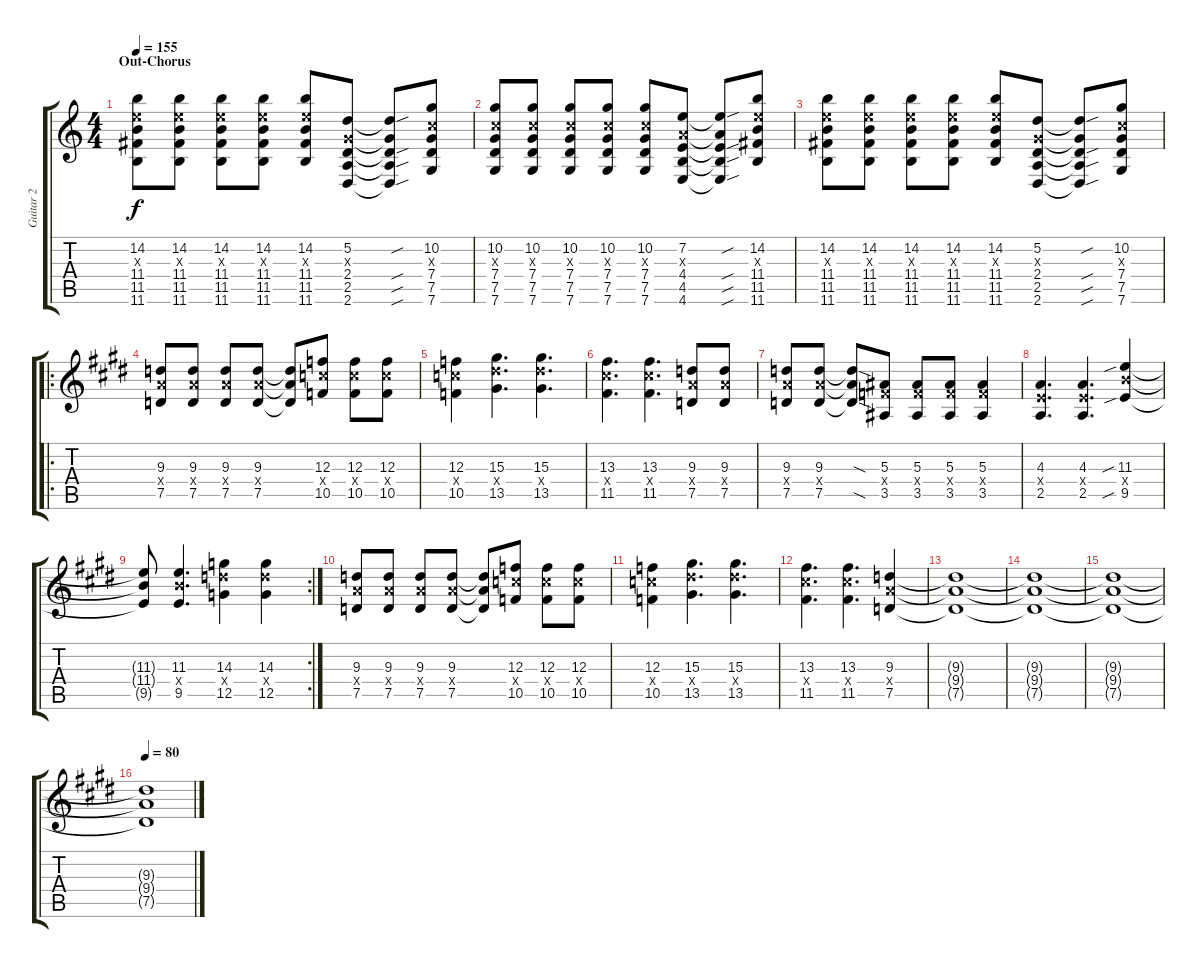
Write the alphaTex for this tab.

\track ("Guitar 2" "Guitar 2") {instrument distortionguitar}
\staff {score tabs}
\tuning (D4 A3 F3 C3 G2 C2) {hide}
\ts (4 4)
\section ("" "Out-Chorus")
\tempo 155
\clef g2
\ks c
(14.2 11.3{x} 11.4 11.5 11.6).8{dy f} (14.2 11.3{x} 11.4 11.5 11.6).8 (14.2 11.3{x} 11.4 11.5 11.6).8 (14.2 11.3{x} 11.4 11.5 11.6).8 (14.2 11.3{x} 11.4 11.5 11.6).8 (5.2 2.3{x} 2.4 2.5 2.6).8 (5.2{sou t} 2.3{t} 2.4{sou t} 2.5{sou t} 2.6{sou t}).8 (10.2 7.3{x} 7.4 7.5 7.6).8 |
(10.2 7.3{x} 7.4 7.5 7.6).8 (10.2 7.3{x} 7.4 7.5 7.6).8 (10.2 7.3{x} 7.4 7.5 7.6).8 (10.2 7.3{x} 7.4 7.5 7.6).8 (10.2 7.3{x} 7.4 7.5 7.6).8 (7.2 4.3{x} 4.4 4.5 4.6).8 (7.2{sou t} 4.3{t} 4.4{sou t} 4.5{sou t} 4.6{sou t}).8 (14.2 11.3{x} 11.4 11.5 11.6).8 |
(14.2 11.3{x} 11.4 11.5 11.6).8 (14.2 11.3{x} 11.4 11.5 11.6).8 (14.2 11.3{x} 11.4 11.5 11.6).8 (14.2 11.3{x} 11.4 11.5 11.6).8 (14.2 11.3{x} 11.4 11.5 11.6).8 (5.2 2.3{x} 2.4 2.5 2.6).8 (5.2{sou t} 2.3{t} 2.4{sou t} 2.5{sou t} 2.6{sou t}).8 (10.2 7.3{x} 7.4 7.5 7.6).8 |
\ro
\ks e
(9.3 9.4{x} 7.5).8 (9.3 9.4{x} 7.5).8 (9.3 9.4{x} 7.5).8 (9.3 9.4{x} 7.5).8 (9.3{t} 9.4{t} 7.5{t}).8 (12.3 12.4{x} 10.5).8 (12.3 12.4{x} 10.5).8 (12.3 12.4{x} 10.5).8 |
(12.3 12.4{x} 10.5).4 (15.3 15.4{x} 13.5).4{d} (15.3 15.4{x} 13.5).4{d} |
(13.3 13.4{x} 11.5).4{d} (13.3 13.4{x} 11.5).4{d} (9.3 9.4{x} 7.5).8 (9.3 9.4{x} 7.5).8 |
(9.3 9.4{x} 7.5).8 (9.3 9.4{x} 7.5).8 (9.3{sod t} 9.4{t} 7.5{sod t}).8 (5.3 5.4{x} 3.5).8 (5.3 5.4{x} 3.5).8 (5.3 5.4{x} 3.5).8 (5.3 5.4{x} 3.5).4 |
(4.3 4.4{x} 2.5).4{d} (4.3 4.4{x} 2.5).4{d} (11.3{sib} 11.4{x} 9.5{sib}).4 |
\rc 2
(11.3{t} 11.4{t} 9.5{t}).8 (11.3 11.4{x} 9.5).4{d} (14.3 14.4{x} 12.5).4 (14.3 14.4{x} 12.5).4 |
(9.3 9.4{x} 7.5).8 (9.3 9.4{x} 7.5).8 (9.3 9.4{x} 7.5).8 (9.3 9.4{x} 7.5).8 (9.3{t} 9.4{t} 7.5{t}).8 (12.3 12.4{x} 10.5).8 (12.3 12.4{x} 10.5).8 (12.3 12.4{x} 10.5).8 |
(12.3 12.4{x} 10.5).4 (15.3 15.4{x} 13.5).4{d} (15.3 15.4{x} 13.5).4{d} |
(13.3 13.4{x} 11.5).4{d} (13.3 13.4{x} 11.5).4{d} (9.3 9.4{x} 7.5).4 |
(9.3{t} 9.4{t} 7.5{t}).1 |
(9.3{t} 9.4{t} 7.5{t}).1 |
(9.3{t} 9.4{t} 7.5{t}).1 |
\tempo 80
(9.3{t} 9.4{t} 7.5{t}).1
